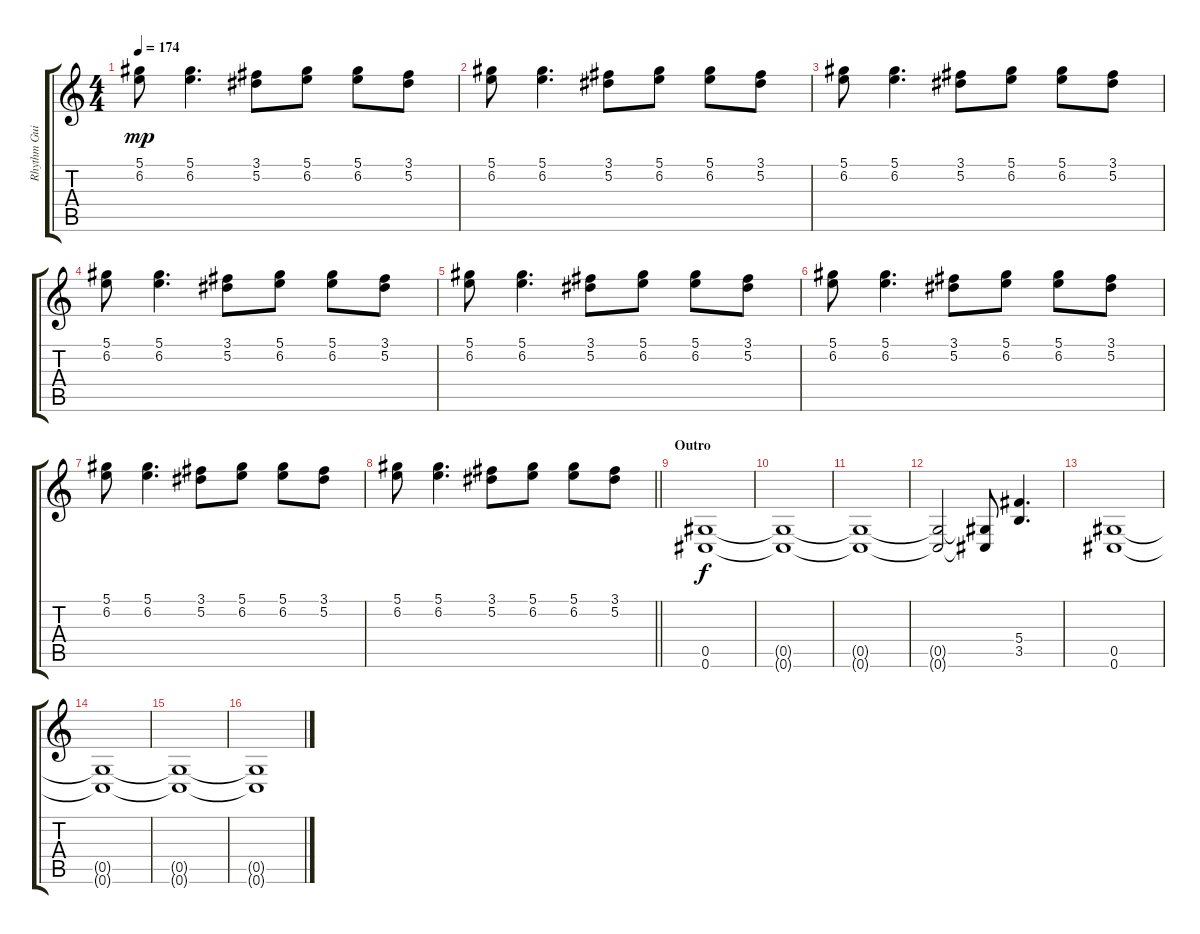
\track ("Rhythm Guitar" "Rhythm Gui") {instrument distortionguitar}
\staff {score tabs}
\tuning (Eb4 Bb3 Gb3 Db3 Ab2 Db2) {hide}
\ts (4 4)
\tempo 174
\clef g2
\ks c
(5.1 6.2).8{dy mp} (5.1 6.2).4{d} (3.1 5.2).8 (5.1 6.2).8 (5.1 6.2).8 (3.1 5.2).8 |
(5.1 6.2).8 (5.1 6.2).4{d} (3.1 5.2).8 (5.1 6.2).8 (5.1 6.2).8 (3.1 5.2).8 |
(5.1 6.2).8 (5.1 6.2).4{d} (3.1 5.2).8 (5.1 6.2).8 (5.1 6.2).8 (3.1 5.2).8 |
(5.1 6.2).8 (5.1 6.2).4{d} (3.1 5.2).8 (5.1 6.2).8 (5.1 6.2).8 (3.1 5.2).8 |
(5.1 6.2).8 (5.1 6.2).4{d} (3.1 5.2).8 (5.1 6.2).8 (5.1 6.2).8 (3.1 5.2).8 |
(5.1 6.2).8 (5.1 6.2).4{d} (3.1 5.2).8 (5.1 6.2).8 (5.1 6.2).8 (3.1 5.2).8 |
(5.1 6.2).8 (5.1 6.2).4{d} (3.1 5.2).8 (5.1 6.2).8 (5.1 6.2).8 (3.1 5.2).8 |
\barLineRight lightlight
(5.1 6.2).8 (5.1 6.2).4{d} (3.1 5.2).8 (5.1 6.2).8 (5.1 6.2).8 (3.1 5.2).8 |
\section ("" "Outro")
(0.5 0.6).1{dy f} |
(0.5{t} 0.6{t}).1 |
(0.5{t} 0.6{t}).1 |
(0.5{t} 0.6{t}).2 (0.5{t} 0.6{t}).8 (5.4 3.5).4{d} |
(0.5 0.6).1 |
(0.5{t} 0.6{t}).1 |
(0.5{t} 0.6{t}).1 |
(0.5{t} 0.6{t}).1
